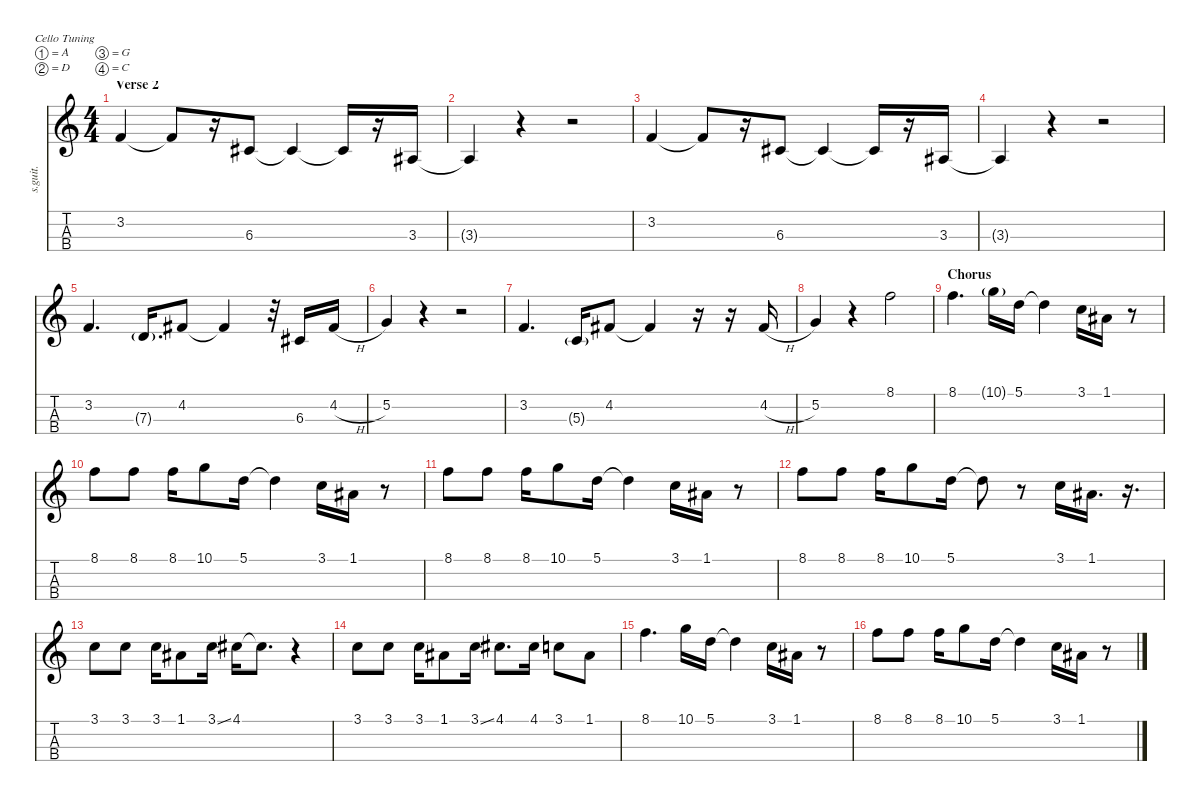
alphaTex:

\defaultSystemsLayout 4
\hideDynamics
\bracketExtendMode nobrackets
\track ("Kurt Cobain | Vocals" "s.guit.") {instrument cello}
\staff {score tabs}
\tuning (A3 D3 G2 C2)
\displaytranspose 12
\ts (4 4)
\section ("" "Verse 2")
\tempo (79 hide)
\clef g2
\ks c
3.2.4{lyrics (0 "") lyrics (1 "") lyrics (2 "") lyrics (3 "") lyrics (4 "") dy f} 3.2{t}.8{lyrics (0 "") lyrics (1 "") lyrics (2 "") lyrics (3 "") lyrics (4 "")} r.16 6.3{acc #}.8{lyrics (0 "") lyrics (1 "") lyrics (2 "") lyrics (3 "") lyrics (4 "")} 6.3{t acc #}.4{lyrics (0 "") lyrics (1 "") lyrics (2 "") lyrics (3 "") lyrics (4 "")} 6.3{t acc #}.16{lyrics (0 "") lyrics (1 "") lyrics (2 "") lyrics (3 "") lyrics (4 "")} r.16 3.3{acc #}.16{lyrics (0 "") lyrics (1 "") lyrics (2 "") lyrics (3 "") lyrics (4 "")} |
3.3{t acc #}.4{lyrics (0 "") lyrics (1 "") lyrics (2 "") lyrics (3 "") lyrics (4 "")} r.4 r.2 |
3.2.4{lyrics (0 "") lyrics (1 "") lyrics (2 "") lyrics (3 "") lyrics (4 "")} 3.2{t}.8{lyrics (0 "") lyrics (1 "") lyrics (2 "") lyrics (3 "") lyrics (4 "")} r.16 6.3{acc #}.8{lyrics (0 "") lyrics (1 "") lyrics (2 "") lyrics (3 "") lyrics (4 "")} 6.3{t acc #}.4{lyrics (0 "") lyrics (1 "") lyrics (2 "") lyrics (3 "") lyrics (4 "")} 6.3{t acc #}.16{lyrics (0 "") lyrics (1 "") lyrics (2 "") lyrics (3 "") lyrics (4 "")} r.16 3.3{acc #}.16{lyrics (0 "") lyrics (1 "") lyrics (2 "") lyrics (3 "") lyrics (4 "")} |
3.3{t acc #}.4{lyrics (0 "") lyrics (1 "") lyrics (2 "") lyrics (3 "") lyrics (4 "")} r.4 r.2 |
3.2.4{d lyrics (0 "") lyrics (1 "") lyrics (2 "") lyrics (3 "") lyrics (4 "")} 7.3{g}.16{d lyrics (0 "") lyrics (1 "") lyrics (2 "") lyrics (3 "") lyrics (4 "") dy ff} 4.2{acc #}.8{lyrics (0 "") lyrics (1 "") lyrics (2 "") lyrics (3 "") lyrics (4 "") dy f} 4.2{t acc #}.4{lyrics (0 "") lyrics (1 "") lyrics (2 "") lyrics (3 "") lyrics (4 "")} r.32 6.3{acc #}.16{lyrics (0 "") lyrics (1 "") lyrics (2 "") lyrics (3 "") lyrics (4 "")} 4.2{h acc #}.16{lyrics (0 "") lyrics (1 "") lyrics (2 "") lyrics (3 "") lyrics (4 "")} |
5.2.4{lyrics (0 "") lyrics (1 "") lyrics (2 "") lyrics (3 "") lyrics (4 "")} r.4 r.2 |
3.2.4{d lyrics (0 "") lyrics (1 "") lyrics (2 "") lyrics (3 "") lyrics (4 "")} 5.3{g}.16{lyrics (0 "") lyrics (1 "") lyrics (2 "") lyrics (3 "") lyrics (4 "") dy ff} 4.2{acc #}.8{lyrics (0 "") lyrics (1 "") lyrics (2 "") lyrics (3 "") lyrics (4 "") dy f} 4.2{t acc #}.4{lyrics (0 "") lyrics (1 "") lyrics (2 "") lyrics (3 "") lyrics (4 "")} r.16 r.16 4.2{h acc #}.16{lyrics (0 "") lyrics (1 "") lyrics (2 "") lyrics (3 "") lyrics (4 "")} |
5.2.4{lyrics (0 "") lyrics (1 "") lyrics (2 "") lyrics (3 "") lyrics (4 "")} r.4 8.1.2{lyrics (0 "") lyrics (1 "") lyrics (2 "") lyrics (3 "") lyrics (4 "")} |
\section ("" "Chorus")
8.1.4{d lyrics (0 "") lyrics (1 "") lyrics (2 "") lyrics (3 "") lyrics (4 "")} 10.1{g}.16{lyrics (0 "") lyrics (1 "") lyrics (2 "") lyrics (3 "") lyrics (4 "") dy ff} 5.1.16{lyrics (0 "") lyrics (1 "") lyrics (2 "") lyrics (3 "") lyrics (4 "") dy f} 5.1{t}.4{lyrics (0 "") lyrics (1 "") lyrics (2 "") lyrics (3 "") lyrics (4 "")} 3.1.16{lyrics (0 "") lyrics (1 "") lyrics (2 "") lyrics (3 "") lyrics (4 "")} 1.1{acc #}.16{lyrics (0 "") lyrics (1 "") lyrics (2 "") lyrics (3 "") lyrics (4 "")} r.8 |
8.1.8{lyrics (0 "") lyrics (1 "") lyrics (2 "") lyrics (3 "") lyrics (4 "")} 8.1.8{lyrics (0 "") lyrics (1 "") lyrics (2 "") lyrics (3 "") lyrics (4 "")} 8.1.16{lyrics (0 "") lyrics (1 "") lyrics (2 "") lyrics (3 "") lyrics (4 "")} 10.1.8{lyrics (0 "") lyrics (1 "") lyrics (2 "") lyrics (3 "") lyrics (4 "")} 5.1.16{lyrics (0 "") lyrics (1 "") lyrics (2 "") lyrics (3 "") lyrics (4 "")} 5.1{t}.4{lyrics (0 "") lyrics (1 "") lyrics (2 "") lyrics (3 "") lyrics (4 "")} 3.1.16{lyrics (0 "") lyrics (1 "") lyrics (2 "") lyrics (3 "") lyrics (4 "")} 1.1{acc #}.16{lyrics (0 "") lyrics (1 "") lyrics (2 "") lyrics (3 "") lyrics (4 "")} r.8 |
8.1.8{lyrics (0 "") lyrics (1 "") lyrics (2 "") lyrics (3 "") lyrics (4 "")} 8.1.8{lyrics (0 "") lyrics (1 "") lyrics (2 "") lyrics (3 "") lyrics (4 "")} 8.1.16{lyrics (0 "") lyrics (1 "") lyrics (2 "") lyrics (3 "") lyrics (4 "")} 10.1.8{lyrics (0 "") lyrics (1 "") lyrics (2 "") lyrics (3 "") lyrics (4 "")} 5.1.16{lyrics (0 "") lyrics (1 "") lyrics (2 "") lyrics (3 "") lyrics (4 "")} 5.1{t}.4{lyrics (0 "") lyrics (1 "") lyrics (2 "") lyrics (3 "") lyrics (4 "")} 3.1.16{lyrics (0 "") lyrics (1 "") lyrics (2 "") lyrics (3 "") lyrics (4 "")} 1.1{acc #}.16{lyrics (0 "") lyrics (1 "") lyrics (2 "") lyrics (3 "") lyrics (4 "")} r.8 |
8.1.8{lyrics (0 "") lyrics (1 "") lyrics (2 "") lyrics (3 "") lyrics (4 "")} 8.1.8{lyrics (0 "") lyrics (1 "") lyrics (2 "") lyrics (3 "") lyrics (4 "")} 8.1.16{lyrics (0 "") lyrics (1 "") lyrics (2 "") lyrics (3 "") lyrics (4 "")} 10.1.8{lyrics (0 "") lyrics (1 "") lyrics (2 "") lyrics (3 "") lyrics (4 "")} 5.1.16{lyrics (0 "") lyrics (1 "") lyrics (2 "") lyrics (3 "") lyrics (4 "")} 5.1{t}.8{lyrics (0 "") lyrics (1 "") lyrics (2 "") lyrics (3 "") lyrics (4 "")} r.8 3.1.16{lyrics (0 "") lyrics (1 "") lyrics (2 "") lyrics (3 "") lyrics (4 "")} 1.1{acc #}.16{d lyrics (0 "") lyrics (1 "") lyrics (2 "") lyrics (3 "") lyrics (4 "")} r.16{d} |
3.1.8{lyrics (0 "") lyrics (1 "") lyrics (2 "") lyrics (3 "") lyrics (4 "")} 3.1.8{lyrics (0 "") lyrics (1 "") lyrics (2 "") lyrics (3 "") lyrics (4 "")} 3.1.16{lyrics (0 "") lyrics (1 "") lyrics (2 "") lyrics (3 "") lyrics (4 "")} 1.1{acc #}.8{lyrics (0 "") lyrics (1 "") lyrics (2 "") lyrics (3 "") lyrics (4 "")} 3.1{ss}.16{lyrics (0 "") lyrics (1 "") lyrics (2 "") lyrics (3 "") lyrics (4 "")} 4.1{acc #}.16{lyrics (0 "") lyrics (1 "") lyrics (2 "") lyrics (3 "") lyrics (4 "")} 4.1{t acc #}.8{d lyrics (0 "") lyrics (1 "") lyrics (2 "") lyrics (3 "") lyrics (4 "")} r.4 |
3.1.8{lyrics (0 "") lyrics (1 "") lyrics (2 "") lyrics (3 "") lyrics (4 "")} 3.1.8{lyrics (0 "") lyrics (1 "") lyrics (2 "") lyrics (3 "") lyrics (4 "")} 3.1.16{lyrics (0 "") lyrics (1 "") lyrics (2 "") lyrics (3 "") lyrics (4 "")} 1.1{acc #}.8{lyrics (0 "") lyrics (1 "") lyrics (2 "") lyrics (3 "") lyrics (4 "")} 3.1{ss}.16{lyrics (0 "") lyrics (1 "") lyrics (2 "") lyrics (3 "") lyrics (4 "")} 4.1{acc #}.8{d lyrics (0 "") lyrics (1 "") lyrics (2 "") lyrics (3 "") lyrics (4 "")} 4.1{acc #}.16{lyrics (0 "") lyrics (1 "") lyrics (2 "") lyrics (3 "") lyrics (4 "")} 3.1.8{lyrics (0 "") lyrics (1 "") lyrics (2 "") lyrics (3 "") lyrics (4 "")} 1.1{acc #}.8{lyrics (0 "") lyrics (1 "") lyrics (2 "") lyrics (3 "") lyrics (4 "")} |
8.1.4{d lyrics (0 "") lyrics (1 "") lyrics (2 "") lyrics (3 "") lyrics (4 "")} 10.1.16{lyrics (0 "") lyrics (1 "") lyrics (2 "") lyrics (3 "") lyrics (4 "")} 5.1.16{lyrics (0 "") lyrics (1 "") lyrics (2 "") lyrics (3 "") lyrics (4 "")} 5.1{t}.4{lyrics (0 "") lyrics (1 "") lyrics (2 "") lyrics (3 "") lyrics (4 "")} 3.1.16{lyrics (0 "") lyrics (1 "") lyrics (2 "") lyrics (3 "") lyrics (4 "")} 1.1{acc #}.16{lyrics (0 "") lyrics (1 "") lyrics (2 "") lyrics (3 "") lyrics (4 "")} r.8 |
8.1.8{lyrics (0 "") lyrics (1 "") lyrics (2 "") lyrics (3 "") lyrics (4 "")} 8.1.8{lyrics (0 "") lyrics (1 "") lyrics (2 "") lyrics (3 "") lyrics (4 "")} 8.1.16{lyrics (0 "") lyrics (1 "") lyrics (2 "") lyrics (3 "") lyrics (4 "")} 10.1.8{lyrics (0 "") lyrics (1 "") lyrics (2 "") lyrics (3 "") lyrics (4 "")} 5.1.16{lyrics (0 "") lyrics (1 "") lyrics (2 "") lyrics (3 "") lyrics (4 "")} 5.1{t}.4{lyrics (0 "") lyrics (1 "") lyrics (2 "") lyrics (3 "") lyrics (4 "")} 3.1.16{lyrics (0 "") lyrics (1 "") lyrics (2 "") lyrics (3 "") lyrics (4 "")} 1.1{acc #}.16{lyrics (0 "") lyrics (1 "") lyrics (2 "") lyrics (3 "") lyrics (4 "")} r.8
